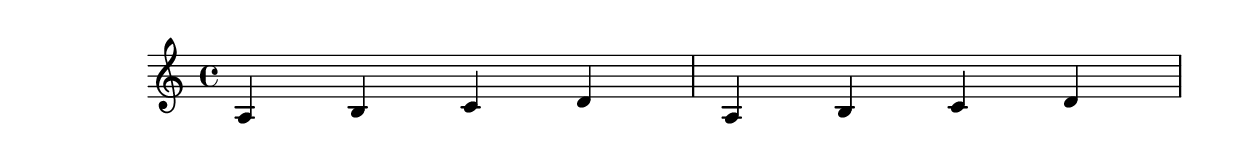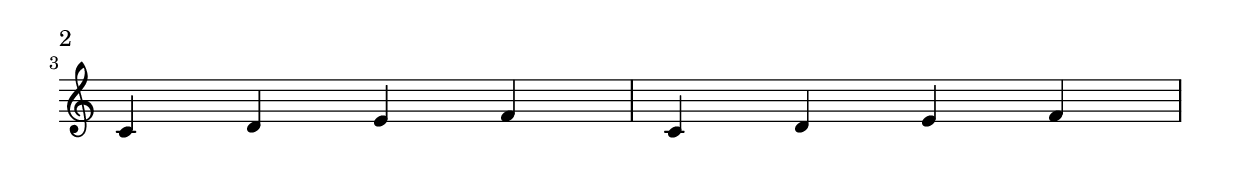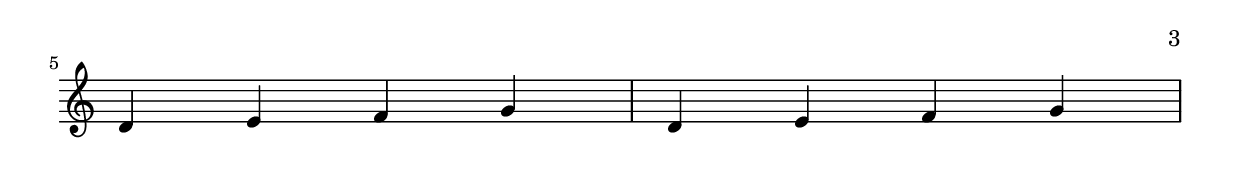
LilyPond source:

\version "2.12.0"

\header {
    texidoc="If there are no good places to have a page turn,
the optimal-breaker will just have to recover gracefully. This
should appear on 3 pages.
"
}

\book {
  \paper {
    #(define page-breaking ly:page-turn-breaking)
    paper-height = #40
    print-page-number = ##t
  }

  \score {
    \relative c' {
      a b c d a b c d \break
      c d e f c d e f \break
      d e f g d e f g
    }
  }
}


